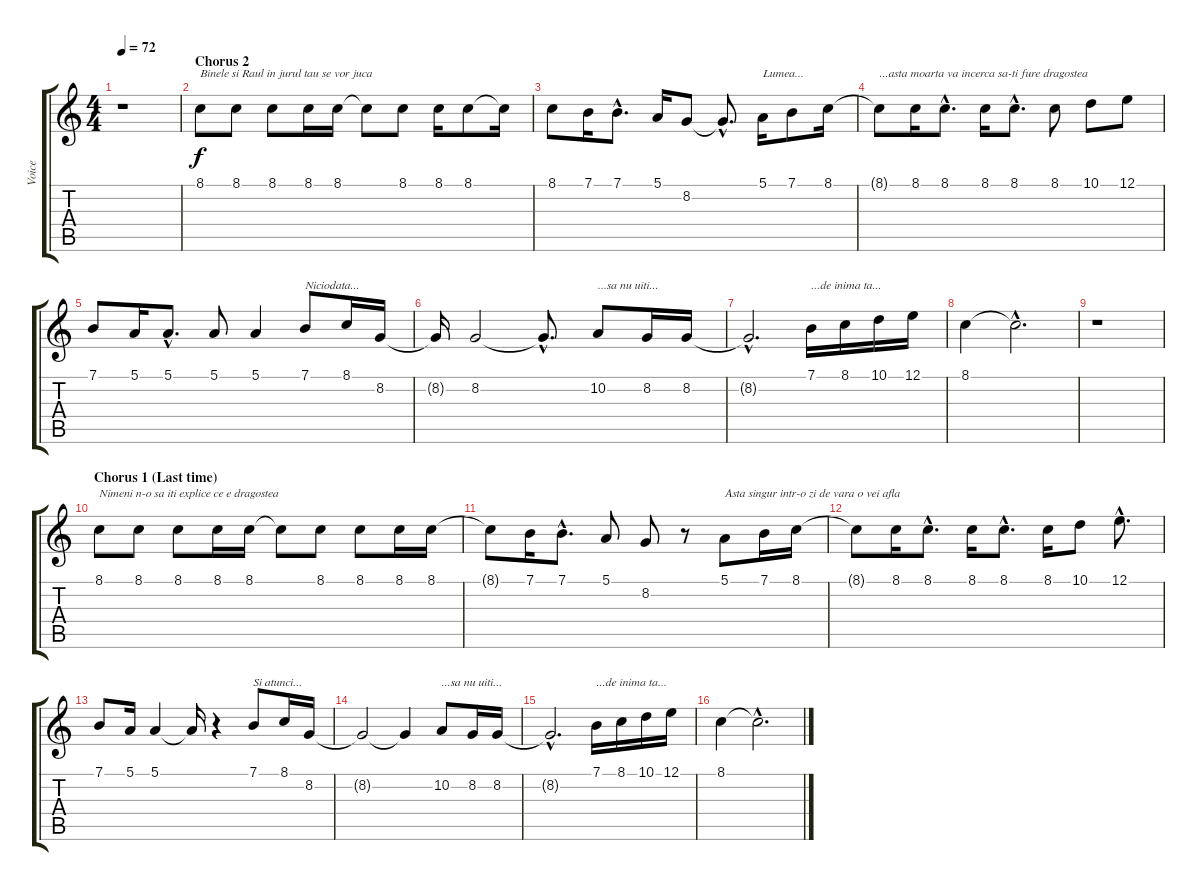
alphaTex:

\track ("Voice" "Voice") {instrument cello}
\staff {score tabs}
\tuning (E4 B3 G3 D3 A2 E2) {hide}
\ts (4 4)
\tempo 72
\clef g2
\ks c
r.1{dy f} |
\section ("" "Chorus 2")
8.1.8{txt "Binele si Raul in jurul tau se vor juca" volume 16} 8.1.8 8.1.8 8.1.16 8.1.16 8.1{t}.8 8.1.8 8.1.16 8.1.8 8.1{t}.16 |
8.1.8 7.1.16 7.1{hac}.8{d} 5.1.16 8.2.8 8.2{hac t}.8{d} 5.1.16{txt "Lumea..."} 7.1.8 8.1.16 |
8.1{t}.8{txt "...asta moarta va incerca sa-ti fure dragostea"} 8.1.16 8.1{hac}.8{d} 8.1.16 8.1{hac}.8{d} 8.1.8 10.1.8 12.1.8 |
7.1.8 5.1.16 5.1{hac}.8{d} 5.1.8 5.1.4 7.1.8{txt "Niciodata..."} 8.1.16 8.2.16 |
8.2{t}.16 8.2.2{volume 0} 8.2{hac t}.8{d} 10.2.8{txt "...sa nu uiti..." volume 16} 8.2.16 8.2.16 |
8.2{hac t}.2{d volume 0} 7.1.16{txt "...de inima ta..." volume 16} 8.1.16 10.1.16 12.1.16 |
8.1.4 8.1{hac t}.2{d volume 2} |
r.1 |
\section ("" "Chorus 1 (Last time)")
8.1.8{txt "Nimeni n-o sa iti explice ce e dragostea" volume 16} 8.1.8 8.1.8 8.1.16 8.1.16 8.1{t}.8 8.1.8 8.1.8 8.1.16 8.1.16 |
8.1{t}.8 7.1.16 7.1{hac}.8{d} 5.1.8 8.2.8 r.8 5.1.8{txt "Asta singur intr-o zi de vara o vei afla"} 7.1.16 8.1.16 |
8.1{t}.8 8.1.16 8.1{hac}.8{d} 8.1.16 8.1{hac}.8{d} 8.1.16 10.1.8 12.1{hac}.8{d} |
7.1.8 5.1.16 5.1.4 5.1{t}.16 r.4 7.1.8{txt "Si atunci..."} 8.1.16 8.2.16 |
8.2{t}.2{volume 0} 8.2{t}.4 10.2.8{txt "...sa nu uiti..." volume 16} 8.2.16 8.2.16 |
8.2{hac t}.2{d volume 0} 7.1.16{txt "...de inima ta..." volume 16} 8.1.16 10.1.16 12.1.16 |
8.1.4 8.1{hac t}.2{d volume 2}
